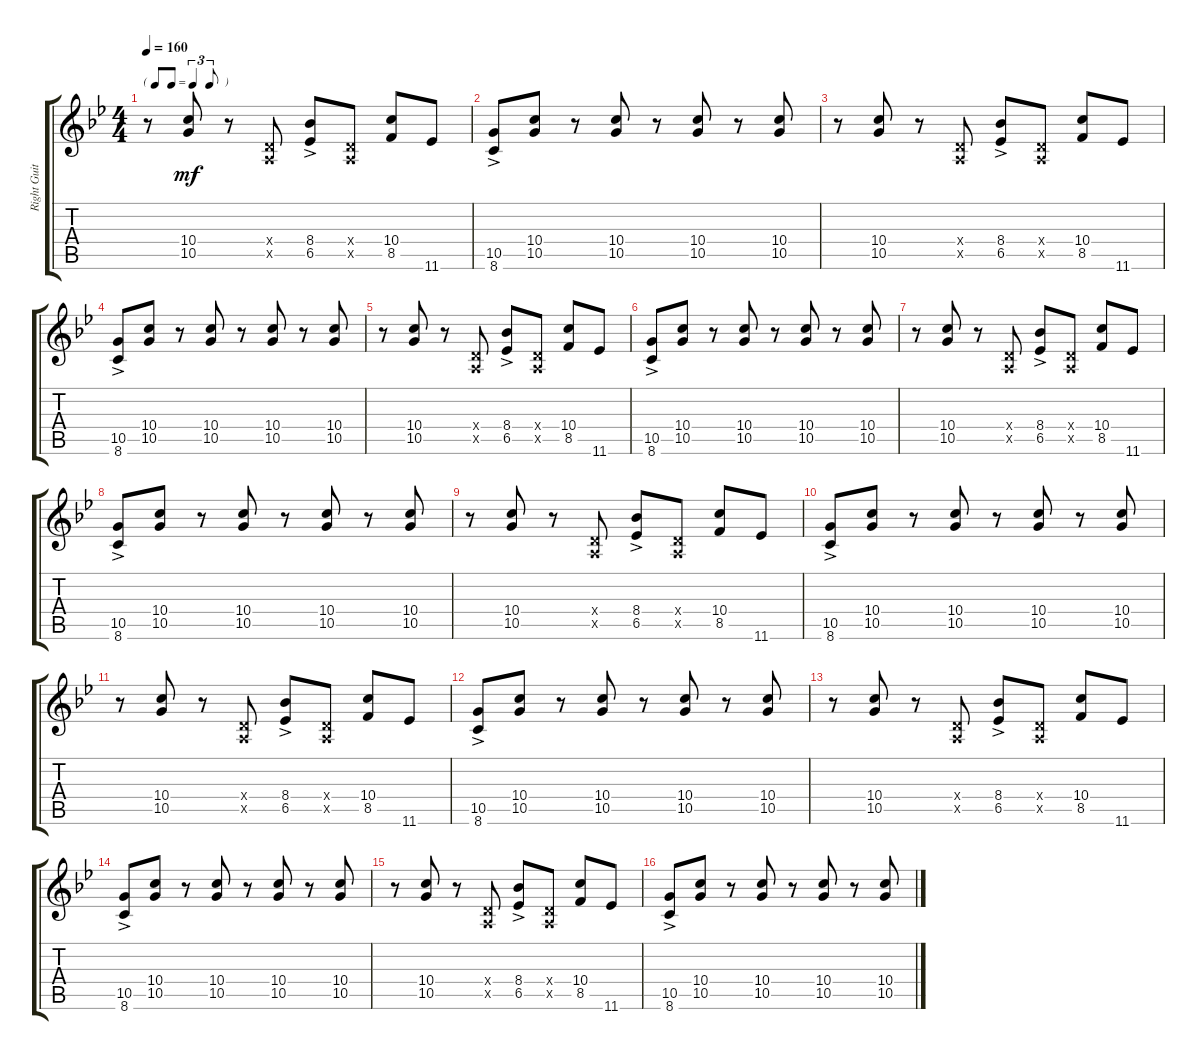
\track ("Right Guitar" "Right Guit") {instrument distortionguitar}
\staff {score tabs}
\tuning (E4 B3 G3 D3 A2 E2) {hide}
\ts (4 4)
\tf triplet8th
\tempo 160
\clef g2
\ks bb
r.8{dy mf} (10.4 10.5).8 r.8 (0.4{x} 0.5{x}).8 (8.4{ac} 6.5{ac}).8 (0.4{x} 0.5{x}).8 (10.4 8.5).8 11.6.8 |
(10.5{ac} 8.6{ac}).8 (10.4 10.5).8 r.8 (10.4 10.5).8 r.8 (10.4 10.5).8 r.8 (10.4 10.5).8 |
r.8 (10.4 10.5).8 r.8 (0.4{x} 0.5{x}).8 (8.4{ac} 6.5{ac}).8 (0.4{x} 0.5{x}).8 (10.4 8.5).8 11.6.8 |
(10.5{ac} 8.6{ac}).8 (10.4 10.5).8 r.8 (10.4 10.5).8 r.8 (10.4 10.5).8 r.8 (10.4 10.5).8 |
r.8 (10.4 10.5).8 r.8 (0.4{x} 0.5{x}).8 (8.4{ac} 6.5{ac}).8 (0.4{x} 0.5{x}).8 (10.4 8.5).8 11.6.8 |
(10.5{ac} 8.6{ac}).8 (10.4 10.5).8 r.8 (10.4 10.5).8 r.8 (10.4 10.5).8 r.8 (10.4 10.5).8 |
r.8 (10.4 10.5).8 r.8 (0.4{x} 0.5{x}).8 (8.4{ac} 6.5{ac}).8 (0.4{x} 0.5{x}).8 (10.4 8.5).8 11.6.8 |
(10.5{ac} 8.6{ac}).8 (10.4 10.5).8 r.8 (10.4 10.5).8 r.8 (10.4 10.5).8 r.8 (10.4 10.5).8 |
r.8 (10.4 10.5).8 r.8 (0.4{x} 0.5{x}).8 (8.4{ac} 6.5{ac}).8 (0.4{x} 0.5{x}).8 (10.4 8.5).8 11.6.8 |
(10.5{ac} 8.6{ac}).8 (10.4 10.5).8 r.8 (10.4 10.5).8 r.8 (10.4 10.5).8 r.8 (10.4 10.5).8 |
r.8 (10.4 10.5).8 r.8 (0.4{x} 0.5{x}).8 (8.4{ac} 6.5{ac}).8 (0.4{x} 0.5{x}).8 (10.4 8.5).8 11.6.8 |
(10.5{ac} 8.6{ac}).8 (10.4 10.5).8 r.8 (10.4 10.5).8 r.8 (10.4 10.5).8 r.8 (10.4 10.5).8 |
r.8 (10.4 10.5).8 r.8 (0.4{x} 0.5{x}).8 (8.4{ac} 6.5{ac}).8 (0.4{x} 0.5{x}).8 (10.4 8.5).8 11.6.8 |
(10.5{ac} 8.6{ac}).8 (10.4 10.5).8 r.8 (10.4 10.5).8 r.8 (10.4 10.5).8 r.8 (10.4 10.5).8 |
r.8 (10.4 10.5).8 r.8 (0.4{x} 0.5{x}).8 (8.4{ac} 6.5{ac}).8 (0.4{x} 0.5{x}).8 (10.4 8.5).8 11.6.8 |
(10.5{ac} 8.6{ac}).8 (10.4 10.5).8 r.8 (10.4 10.5).8 r.8 (10.4 10.5).8 r.8 (10.4 10.5).8
